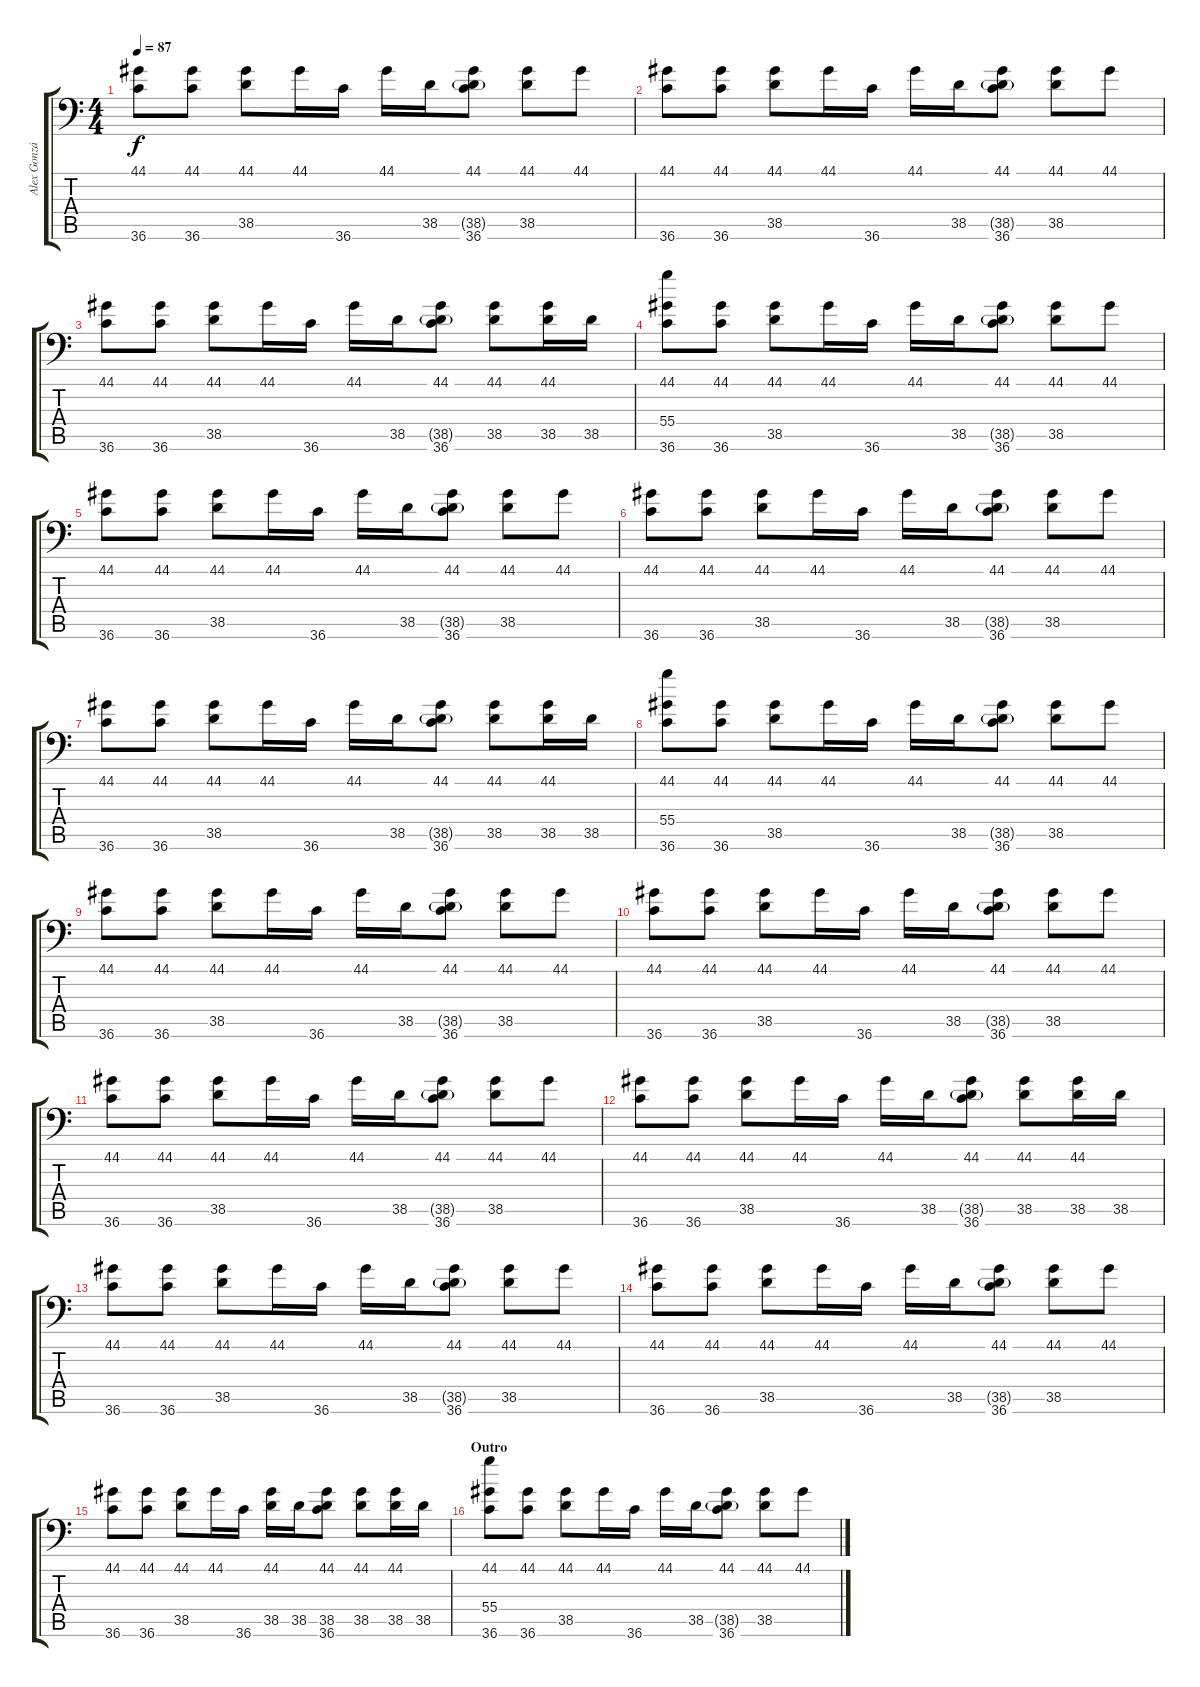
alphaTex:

\track ("Alex González" "Alex Gonzá") {instrument acousticgrandpiano}
\staff {score tabs}
\tuning (C-1 C-1 C-1 C-1 C-1 C-1) {hide}
\ts (4 4)
\tempo 87
\clef f4
\ks c
(44.1 36.6).8{dy f} (44.1 36.6).8 (44.1 38.5).8 44.1.16 36.6.16 44.1.16 38.5.16 (44.1 38.5{g} 36.6).8 (44.1 38.5).8 44.1.8 |
(44.1 36.6).8 (44.1 36.6).8 (44.1 38.5).8 44.1.16 36.6.16 44.1.16 38.5.16 (44.1 38.5{g} 36.6).8 (44.1 38.5).8 44.1.8 |
(44.1 36.6).8 (44.1 36.6).8 (44.1 38.5).8 44.1.16 36.6.16 44.1.16 38.5.16 (44.1 38.5{g} 36.6).8 (44.1 38.5).8 (44.1 38.5).16 38.5.16 |
(44.1 55.4 36.6).8 (44.1 36.6).8 (44.1 38.5).8 44.1.16 36.6.16 44.1.16 38.5.16 (44.1 38.5{g} 36.6).8 (44.1 38.5).8 44.1.8 |
(44.1 36.6).8 (44.1 36.6).8 (44.1 38.5).8 44.1.16 36.6.16 44.1.16 38.5.16 (44.1 38.5{g} 36.6).8 (44.1 38.5).8 44.1.8 |
(44.1 36.6).8 (44.1 36.6).8 (44.1 38.5).8 44.1.16 36.6.16 44.1.16 38.5.16 (44.1 38.5{g} 36.6).8 (44.1 38.5).8 44.1.8 |
(44.1 36.6).8 (44.1 36.6).8 (44.1 38.5).8 44.1.16 36.6.16 44.1.16 38.5.16 (44.1 38.5{g} 36.6).8 (44.1 38.5).8 (44.1 38.5).16 38.5.16 |
(44.1 55.4 36.6).8 (44.1 36.6).8 (44.1 38.5).8 44.1.16 36.6.16 44.1.16 38.5.16 (44.1 38.5{g} 36.6).8 (44.1 38.5).8 44.1.8 |
(44.1 36.6).8 (44.1 36.6).8 (44.1 38.5).8 44.1.16 36.6.16 44.1.16 38.5.16 (44.1 38.5{g} 36.6).8 (44.1 38.5).8 44.1.8 |
(44.1 36.6).8 (44.1 36.6).8 (44.1 38.5).8 44.1.16 36.6.16 44.1.16 38.5.16 (44.1 38.5{g} 36.6).8 (44.1 38.5).8 44.1.8 |
(44.1 36.6).8 (44.1 36.6).8 (44.1 38.5).8 44.1.16 36.6.16 44.1.16 38.5.16 (44.1 38.5{g} 36.6).8 (44.1 38.5).8 44.1.8 |
(44.1 36.6).8 (44.1 36.6).8 (44.1 38.5).8 44.1.16 36.6.16 44.1.16 38.5.16 (44.1 38.5{g} 36.6).8 (44.1 38.5).8 (44.1 38.5).16 38.5.16 |
(44.1 36.6).8 (44.1 36.6).8 (44.1 38.5).8 44.1.16 36.6.16 44.1.16 38.5.16 (44.1 38.5{g} 36.6).8 (44.1 38.5).8 44.1.8 |
(44.1 36.6).8 (44.1 36.6).8 (44.1 38.5).8 44.1.16 36.6.16 44.1.16 38.5.16 (44.1 38.5{g} 36.6).8 (44.1 38.5).8 44.1.8 |
(44.1 36.6).8 (44.1 36.6).8 (44.1 38.5).8 44.1.16 36.6.16 (44.1 38.5).16 38.5.16 (44.1 38.5 36.6).8 (44.1 38.5).8 (44.1 38.5).16 38.5.16 |
\section ("" "Outro")
(44.1 55.4 36.6).8 (44.1 36.6).8 (44.1 38.5).8 44.1.16 36.6.16 44.1.16 38.5.16 (44.1 38.5{g} 36.6).8 (44.1 38.5).8 44.1.8
